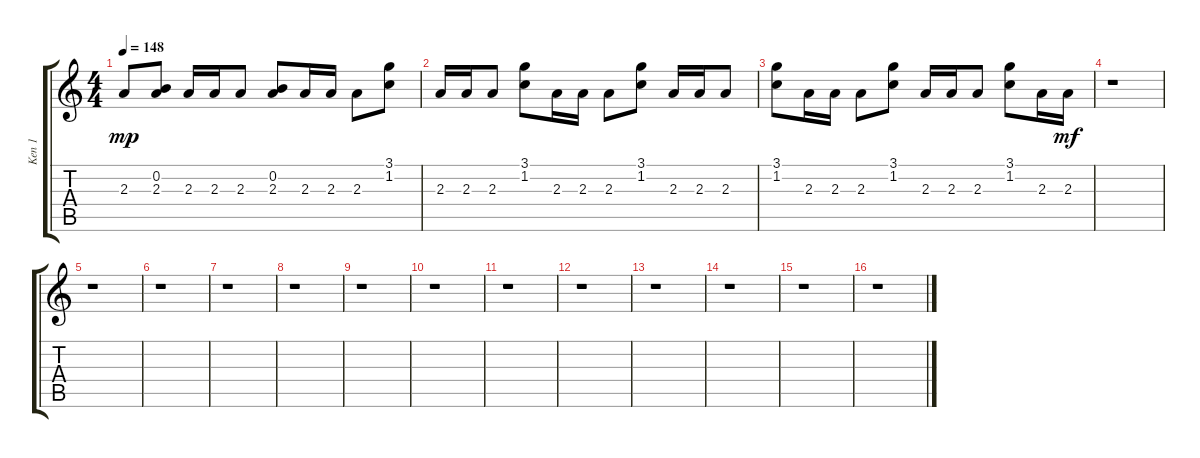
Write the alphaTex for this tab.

\track ("Ken 1" "Ken 1") {instrument electricguitarclean}
\staff {score tabs}
\tuning (E4 B3 G3 D3 A2 E2) {hide}
\ts (4 4)
\tempo 148
\clef g2
\ks c
2.3.8{dy mp} (0.2 2.3).8 2.3.16 2.3.16 2.3.8 (0.2 2.3).8 2.3.16 2.3.16 2.3.8 (3.1 1.2).8 |
2.3.16 2.3.16 2.3.8 (3.1 1.2).8 2.3.16 2.3.16 2.3.8 (3.1 1.2).8 2.3.16 2.3.16 2.3.8 |
(3.1 1.2).8 2.3.16 2.3.16 2.3.8 (3.1 1.2).8 2.3.16 2.3.16 2.3.8 (3.1 1.2).8 2.3.16 2.3.16{dy mf} |
r.1 |
r.1 |
r.1 |
r.1 |
r.1 |
r.1 |
r.1 |
r.1 |
r.1 |
r.1 |
r.1 |
r.1 |
r.1
